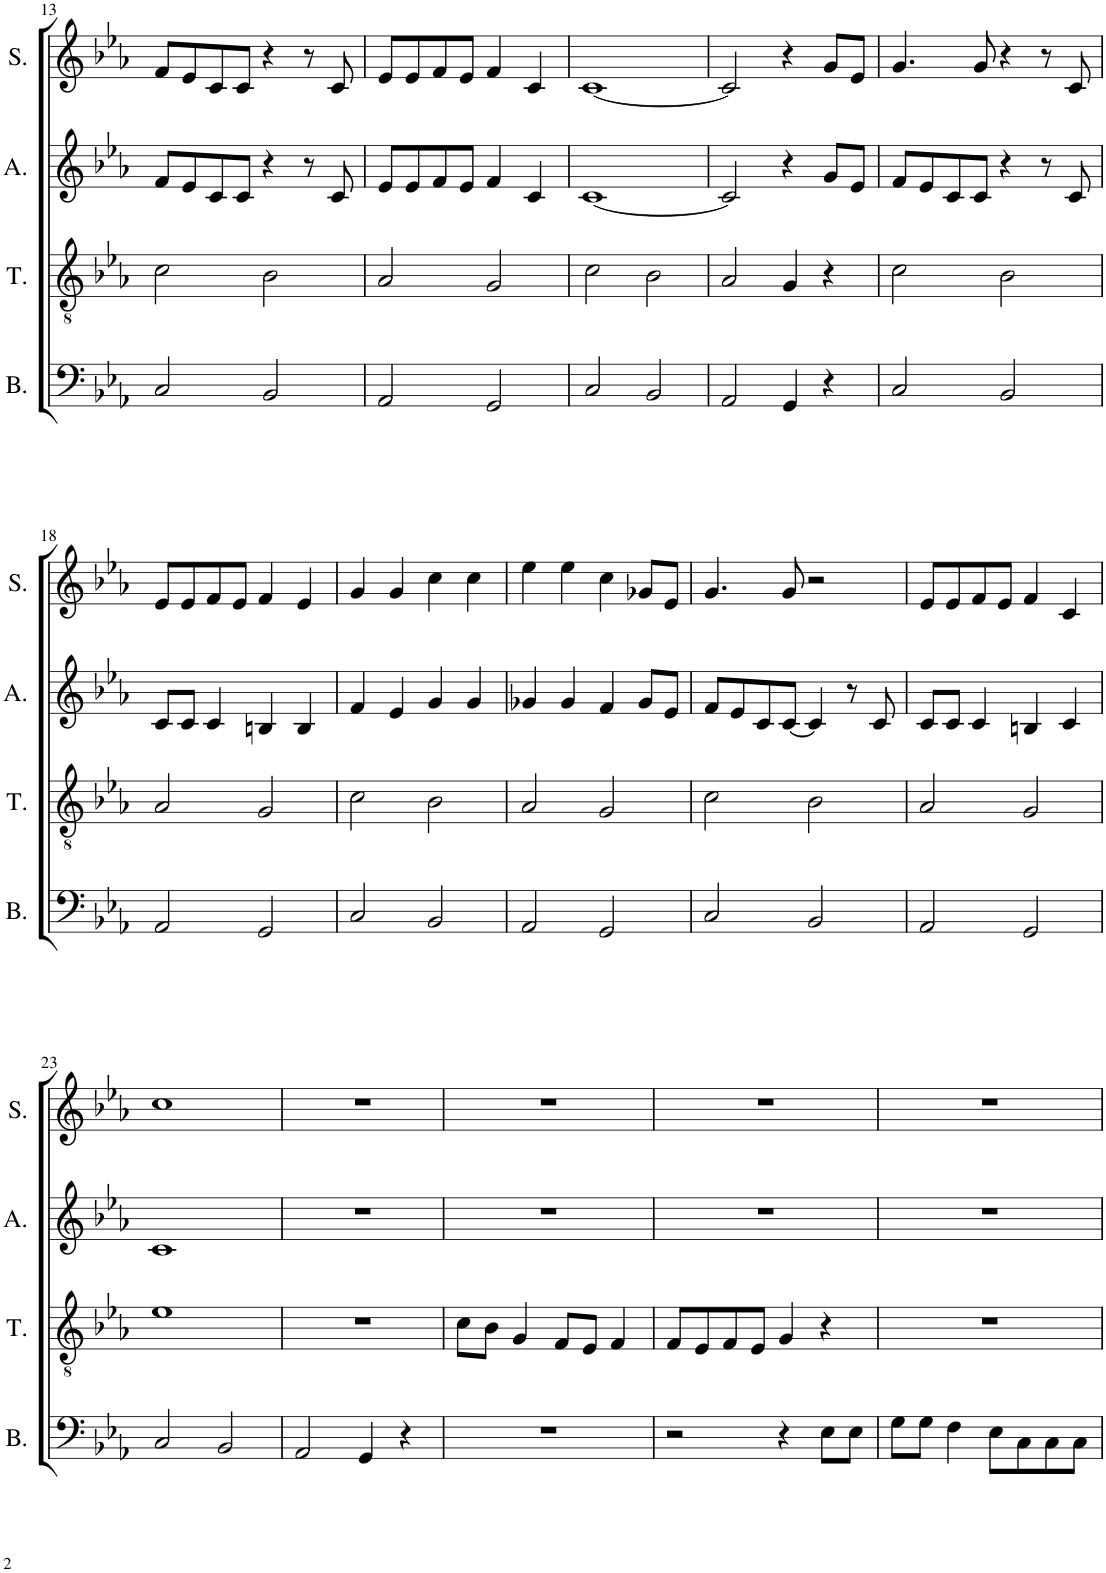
**kern	**kern	**kern	**kern
*part4	*part3	*part2	*part1
*staff4	*staff3	*staff2	*staff1
*I"Bass	*I"Tenor	*I"Alto	*I"Soprano
*I'B.	*I'T.	*I'A.	*I'S.
!!LO:PB:g=z
*clefF4	*clefGv2	*clefG2	*clefG2
*k[b-e-a-]	*k[b-e-a-]	*k[b-e-a-]	*k[b-e-a-]
*M4/4	*M4/4	*M4/4	*M4/4
*met(c)	*met(c)	*met(c)	*met(c)
=13	=13	=13	=13
2C/	2c\	8f/L	8f/L
.	.	8e-/	8e-/
.	.	8c/	8c/
.	.	8c/J	8c/J
2BB-/	2B-\	4r	4r
.	.	8r	8r
.	.	8c/	8c/
=14	=14	=14	=14
2AA-/	2A-/	8e-/L	8e-/L
.	.	8e-/	8e-/
.	.	8f/	8f/
.	.	8e-/J	8e-/J
2GG/	2G/	4f/	4f/
.	.	4c/	4c/
=15	=15	=15	=15
2C/	2c\	[1c	[1c
2BB-/	2B-\	.	.
=16	=16	=16	=16
2AA-/	2A-/	2c/]	2c/]
4GG/	4G/	4r	4r
4r	4r	8g/L	8g/L
.	.	8e-/J	8e-/J
=17	=17	=17	=17
2C/	2c\	8f/L	4.g/
.	.	8e-/	.
.	.	8c/	.
.	.	8c/J	8g/
2BB-/	2B-\	4r	4r
.	.	8r	8r
.	.	8c/	8c/
!!LO:LB:g=z
=18	=18	=18	=18
2AA-/	2A-/	8c/L	8e-/L
.	.	8c/J	8e-/
.	.	4c/	8f/
.	.	.	8e-/J
2GG/	2G/	4Bn/	4f/
.	.	4B/	4e-/
=19	=19	=19	=19
2C/	2c\	4f/	4g/
.	.	4e-/	4g/
2BB-/	2B-\	4g/	4cc\
.	.	4g/	4cc\
=20	=20	=20	=20
2AA-/	2A-/	4g-X/	4ee-\
.	.	4g-/	4ee-\
2GG/	2G/	4f/	4cc\
.	.	8g-/L	8g-X/L
.	.	8e-/J	8e-/J
=21	=21	=21	=21
2C/	2c\	8f/L	4.g/
.	.	8e-/	.
.	.	8c/	.
.	.	[8c/J	8g/
2BB-/	2B-\	4c/]	2r
.	.	8r	.
.	.	8c/	.
=22	=22	=22	=22
2AA-/	2A-/	8c/L	8e-/L
.	.	8c/J	8e-/
.	.	4c/	8f/
.	.	.	8e-/J
2GG/	2G/	4Bn/	4f/
.	.	4c/	4c/
!!LO:LB:g=z
=23	=23	=23	=23
2C/	1e-	1c	1cc
2BB-/	.	.	.
=24	=24	=24	=24
2AA-/	1r	1r	1r
4GG/	.	.	.
4r	.	.	.
=25	=25	=25	=25
1r	8c\L	1r	1r
.	8B-\J	.	.
.	4G/	.	.
.	8F/L	.	.
.	8E-/J	.	.
.	4F/	.	.
=26	=26	=26	=26
2r	8F/L	1r	1r
.	8E-/	.	.
.	8F/	.	.
.	8E-/J	.	.
4r	4G/	.	.
8E-\L	4r	.	.
8E-\J	.	.	.
=27	=27	=27	=27
8G\L	1r	1r	1r
8G\J	.	.	.
4F\	.	.	.
8E-\L	.	.	.
8C\	.	.	.
8C\	.	.	.
8C\J	.	.	.
=	=	=	=
*-	*-	*-	*-
